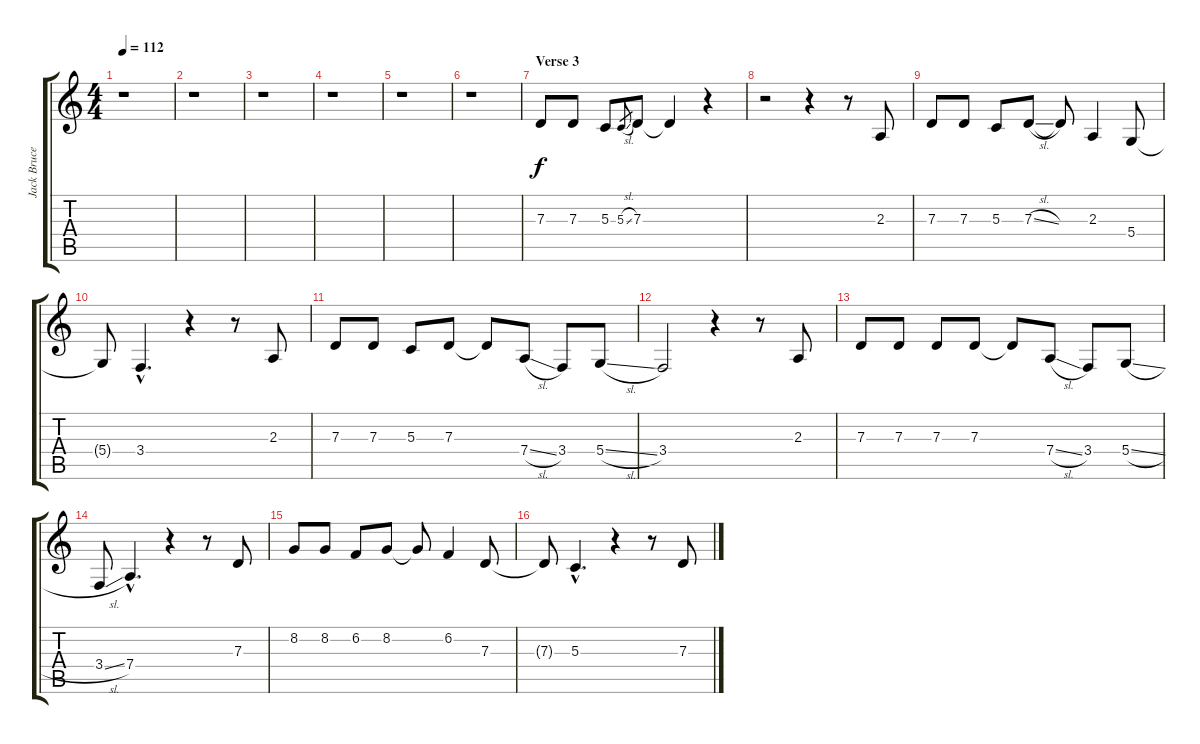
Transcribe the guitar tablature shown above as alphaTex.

\track ("Jack Bruce - Vocals" "Jack Bruce") {instrument lead1square}
\staff {score tabs}
\tuning (E4 B3 G3 D3 A2 E2) {hide}
\ts (4 4)
\tempo 112
\clef g2
\ks c
r.1{dy f} |
r.1 |
r.1 |
r.1 |
r.1 |
r.1 |
\section ("" "Verse 3")
7.3.8 7.3.8 5.3.8 5.3{sl}.8{gr} 7.3.8 7.3{t}.4 r.4 |
r.2 r.4 r.8 2.3.8 |
7.3.8 7.3.8 5.3.8 7.3{sl}.8 7.3{t}.8 2.3.4 5.4.8 |
5.4{t}.8 3.4{hac}.4{d} r.4 r.8 2.3.8 |
7.3.8 7.3.8 5.3.8 7.3.8 7.3{t}.8 7.4{sl}.8 3.4.8 5.4{sl}.8 |
3.4.2 r.4 r.8 2.3.8 |
7.3.8 7.3.8 7.3.8 7.3.8 7.3{t}.8 7.4{sl}.8 3.4.8 5.4{sl}.8 |
3.4{sl}.8 7.4{hac}.4{d} r.4 r.8 7.3.8 |
8.2.8 8.2.8 6.2.8 8.2.8 8.2{t}.8 6.2.4 7.3.8 |
7.3{t}.8 5.3{hac}.4{d} r.4 r.8 7.3.8
